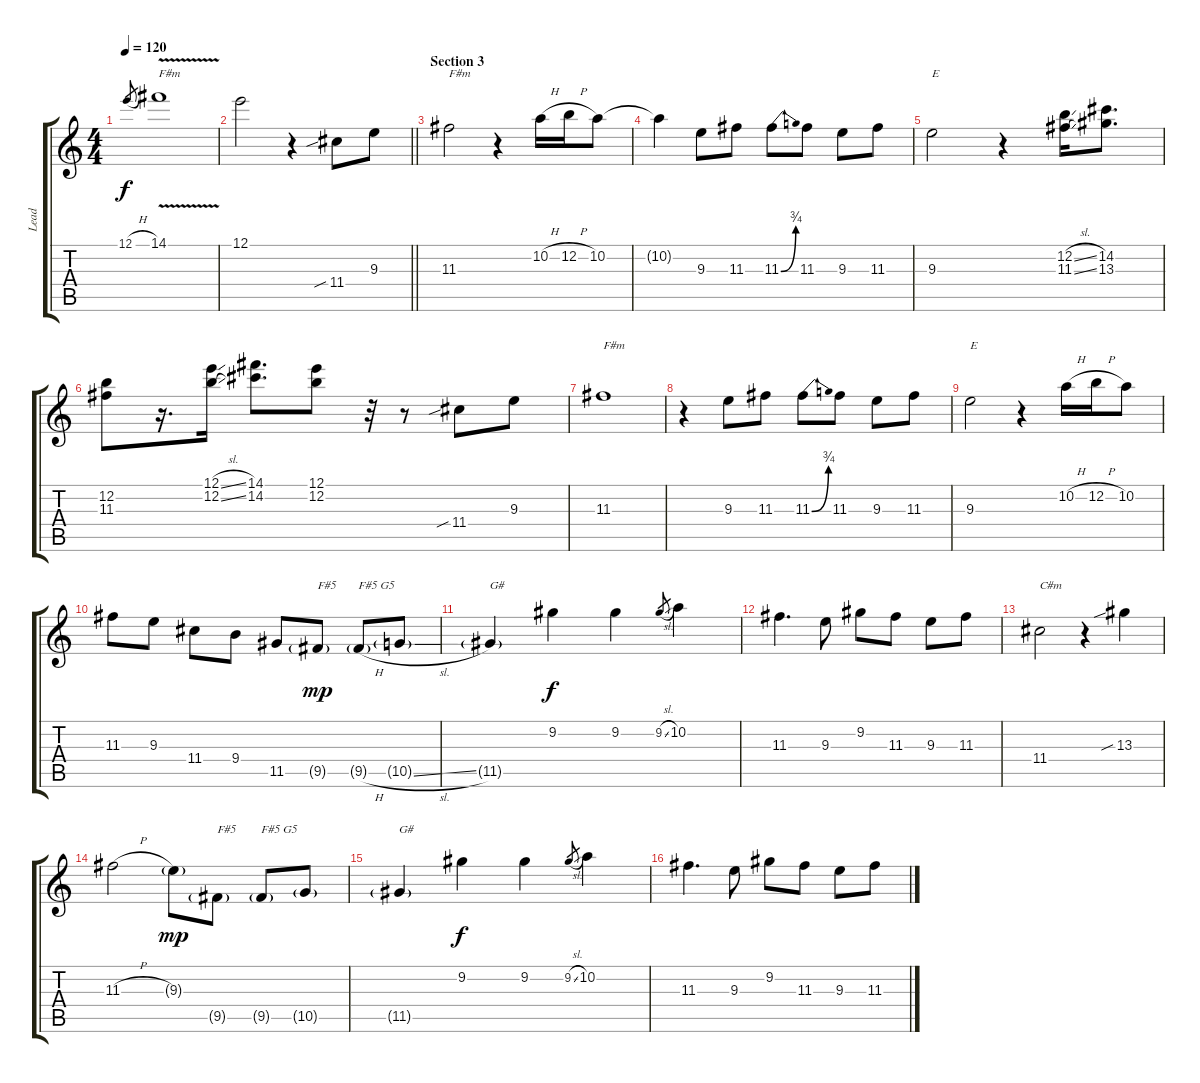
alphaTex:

\track ("Lead" "Lead") {instrument electricguitarjazz}
\staff {score tabs}
\tuning (E4 B3 G3 D3 A2 E2) {hide}
\ts (4 4)
\tempo 120
\clef g2
\ks c
12.1{h}.8{gr dy f} 14.1{v}.1{txt "F#m"} |
\barLineRight lightlight
12.1.2 r.4 11.4{sib}.8 9.3.8 |
\section ("" "Section 3")
11.3.2{txt "F#m"} r.4 10.2{h}.16 12.2{h}.16 10.2.8 |
10.2{t}.4 9.3.8 11.3.8 11.3{be (bend 0 0 60 3)}.8 11.3.8 9.3.8 11.3.8 |
9.3.2{txt "E"} r.4 (12.2{sl} 11.3{sl}).16 (14.2 13.3).8{d} |
(12.2 11.3).8 r.16{d} (12.1{sl} 12.2{sl}).16 (14.1 14.2).8{d} (12.1 12.2).8 r.32 r.8 11.4{sib}.8 9.3.8 |
11.3.1{txt "F#m"} |
r.4 9.3.8 11.3.8 11.3{be (bend 0 0 60 3)}.8 11.3.8 9.3.8 11.3.8 |
9.3.2{txt "E"} r.4 10.2{h}.16 12.2{h}.16 10.2.8 |
11.3.8 9.3.8 11.4.8 9.4.8 11.5.8 9.5{g}.8{txt "F#5" dy mp} 9.5{h g}.8{txt "F#5 G5"} 10.5{sl g}.8 |
11.5{g}.4{txt "G#"} 9.2.4{dy f} 9.2.4 9.2{sl}.8{gr} 10.2.4 |
11.3.4{d} 9.3.8 9.2.8 11.3.8 9.3.8 11.3.8 |
11.4.2{txt "C#m"} r.4 13.3{sib}.4 |
11.3{h}.2 9.3{g}.8{dy mp} 9.5{g}.8{txt "F#5"} 9.5{g}.8{txt "F#5 G5"} 10.5{g}.8 |
11.5{g}.4{txt "G#"} 9.2.4{dy f} 9.2.4 9.2{sl}.8{gr} 10.2.4 |
11.3.4{d} 9.3.8 9.2.8 11.3.8 9.3.8 11.3.8
